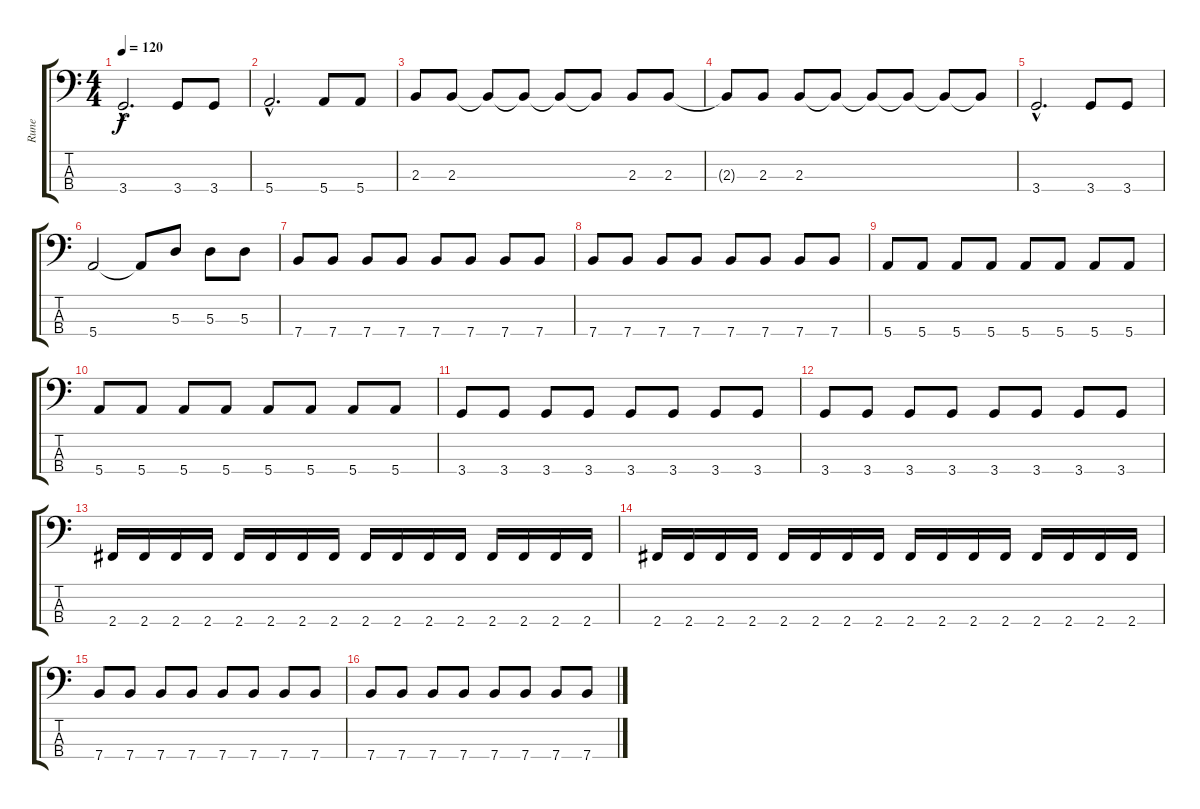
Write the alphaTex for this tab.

\track ("Rune" "Rune") {instrument electricbassfinger}
\staff {score tabs}
\tuning (G2 D2 A1 E1) {hide}
\ts (4 4)
\tempo 120
\clef f4
\ks c
3.4{hac}.2{d dy f} 3.4.8 3.4.8 |
5.4{hac}.2{d} 5.4.8 5.4.8 |
2.3.8 2.3.8 2.3{t}.8 2.3{t}.8 2.3{t}.8 2.3{t}.8 2.3.8 2.3.8 |
2.3{t}.8 2.3.8 2.3.8 2.3{t}.8 2.3{t}.8 2.3{t}.8 2.3{t}.8 2.3{t}.8 |
3.4{hac}.2{d} 3.4.8 3.4.8 |
5.4.2 5.4{t}.8 5.3.8 5.3.8 5.3.8 |
7.4.8 7.4.8 7.4.8 7.4.8 7.4.8 7.4.8 7.4.8 7.4.8 |
7.4.8 7.4.8 7.4.8 7.4.8 7.4.8 7.4.8 7.4.8 7.4.8 |
5.4.8 5.4.8 5.4.8 5.4.8 5.4.8 5.4.8 5.4.8 5.4.8 |
5.4.8 5.4.8 5.4.8 5.4.8 5.4.8 5.4.8 5.4.8 5.4.8 |
3.4.8 3.4.8 3.4.8 3.4.8 3.4.8 3.4.8 3.4.8 3.4.8 |
3.4.8 3.4.8 3.4.8 3.4.8 3.4.8 3.4.8 3.4.8 3.4.8 |
2.4.16 2.4.16 2.4.16 2.4.16 2.4.16 2.4.16 2.4.16 2.4.16 2.4.16 2.4.16 2.4.16 2.4.16 2.4.16 2.4.16 2.4.16 2.4.16 |
2.4.16 2.4.16 2.4.16 2.4.16 2.4.16 2.4.16 2.4.16 2.4.16 2.4.16 2.4.16 2.4.16 2.4.16 2.4.16 2.4.16 2.4.16 2.4.16 |
7.4.8 7.4.8 7.4.8 7.4.8 7.4.8 7.4.8 7.4.8 7.4.8 |
7.4.8 7.4.8 7.4.8 7.4.8 7.4.8 7.4.8 7.4.8 7.4.8
